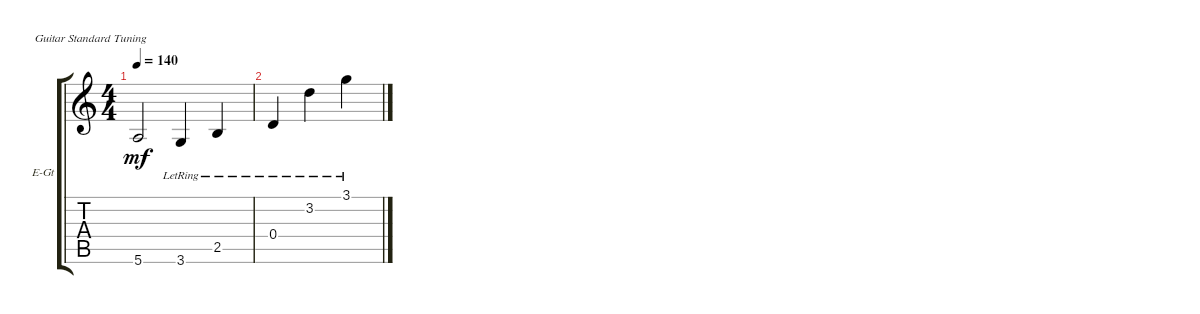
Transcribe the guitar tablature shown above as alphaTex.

\defaultSystemsLayout 4
\bracketExtendMode groupsimilarinstruments
\firstSystemTrackNameOrientation horizontal
\otherSystemsTrackNameOrientation horizontal
\track ("Electric Guitar" "E-Gt") {instrument distortionguitar}
\staff {score tabs}
\tuning (E4 B3 G3 D3 A2 E2)
\ts (4 4)
\tempo 140
\clef g2
\ks c
5.6.2{dy mf} 3.6{lr}.4 2.5{lr}.4 |
0.4{lr}.4 3.2{lr}.4 3.1{lr}.4
